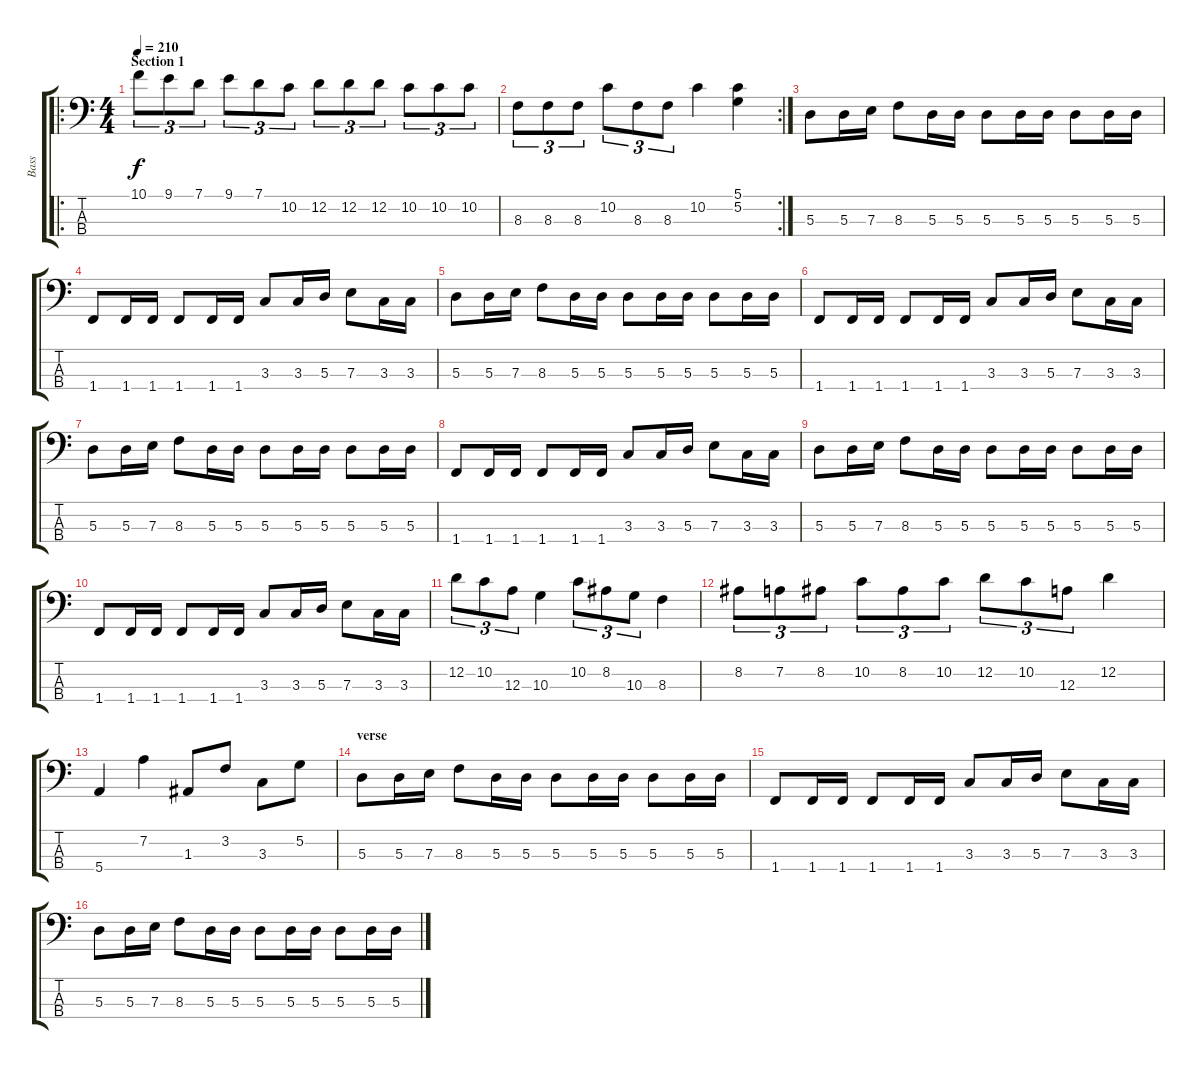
\track ("Bass" "Bass") {instrument electricbassfinger}
\staff {score tabs}
\tuning (G2 D2 A1 E1) {hide}
\ro
\ts (4 4)
\section ("" "Section 1")
\tempo 210
\clef f4
\ks c
10.1.8{tu (3 2) dy f} 9.1.8{tu (3 2)} 7.1.8{tu (3 2)} 9.1.8{tu (3 2)} 7.1.8{tu (3 2)} 10.2.8{tu (3 2)} 12.2.8{tu (3 2)} 12.2.8{tu (3 2)} 12.2.8{tu (3 2)} 10.2.8{tu (3 2)} 10.2.8{tu (3 2)} 10.2.8{tu (3 2)} |
\rc 2
8.3.8{tu (3 2)} 8.3.8{tu (3 2)} 8.3.8{tu (3 2)} 10.2.8{tu (3 2)} 8.3.8{tu (3 2)} 8.3.8{tu (3 2)} 10.2.4 (5.1 5.2).4 |
5.3.8 5.3.16 7.3.16 8.3.8 5.3.16 5.3.16 5.3.8 5.3.16 5.3.16 5.3.8 5.3.16 5.3.16 |
1.4.8 1.4.16 1.4.16 1.4.8 1.4.16 1.4.16 3.3.8 3.3.16 5.3.16 7.3.8 3.3.16 3.3.16 |
5.3.8 5.3.16 7.3.16 8.3.8 5.3.16 5.3.16 5.3.8 5.3.16 5.3.16 5.3.8 5.3.16 5.3.16 |
1.4.8 1.4.16 1.4.16 1.4.8 1.4.16 1.4.16 3.3.8 3.3.16 5.3.16 7.3.8 3.3.16 3.3.16 |
5.3.8 5.3.16 7.3.16 8.3.8 5.3.16 5.3.16 5.3.8 5.3.16 5.3.16 5.3.8 5.3.16 5.3.16 |
1.4.8 1.4.16 1.4.16 1.4.8 1.4.16 1.4.16 3.3.8 3.3.16 5.3.16 7.3.8 3.3.16 3.3.16 |
5.3.8 5.3.16 7.3.16 8.3.8 5.3.16 5.3.16 5.3.8 5.3.16 5.3.16 5.3.8 5.3.16 5.3.16 |
1.4.8 1.4.16 1.4.16 1.4.8 1.4.16 1.4.16 3.3.8 3.3.16 5.3.16 7.3.8 3.3.16 3.3.16 |
12.2.8{tu (3 2)} 10.2.8{tu (3 2)} 12.3.8{tu (3 2)} 10.3.4 10.2.8{tu (3 2)} 8.2.8{tu (3 2)} 10.3.8{tu (3 2)} 8.3.4 |
8.2.8{tu (3 2)} 7.2.8{tu (3 2)} 8.2.8{tu (3 2)} 10.2.8{tu (3 2)} 8.2.8{tu (3 2)} 10.2.8{tu (3 2)} 12.2.8{tu (3 2)} 10.2.8{tu (3 2)} 12.3.8{tu (3 2)} 12.2.4 |
5.4.4 7.2.4 1.3.8 3.2.8 3.3.8 5.2.8 |
\section ("" "verse")
5.3.8 5.3.16 7.3.16 8.3.8 5.3.16 5.3.16 5.3.8 5.3.16 5.3.16 5.3.8 5.3.16 5.3.16 |
1.4.8 1.4.16 1.4.16 1.4.8 1.4.16 1.4.16 3.3.8 3.3.16 5.3.16 7.3.8 3.3.16 3.3.16 |
5.3.8 5.3.16 7.3.16 8.3.8 5.3.16 5.3.16 5.3.8 5.3.16 5.3.16 5.3.8 5.3.16 5.3.16
